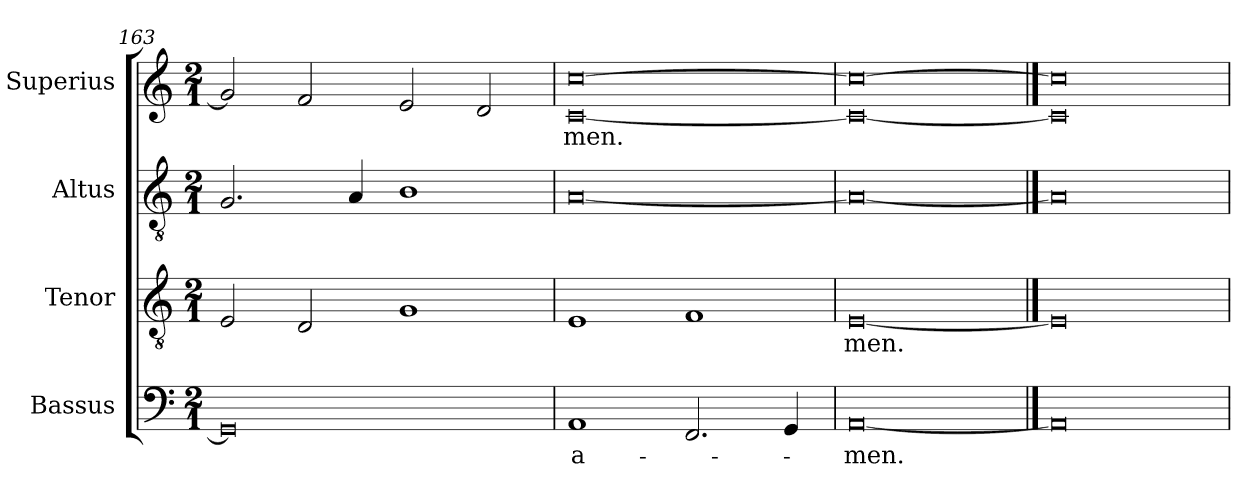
**kern	**text	**kern	**text	**kern	**kern	**text
*part4	*part4	*part3	*part3	*part2	*part1	*part1
*staff4	*staff4	*staff3	*staff3	*staff2	*staff1	*staff1
*I"Bassus	*	*I"Tenor	*	*I"Altus	*I"Superius	*
*I'B	*	*I'T	*	*I'A	*I'S	*
*clefF4	*	*clefGv2	*	*clefGv2	*clefG2	*
*k[]	*	*k[]	*	*k[]	*k[]	*
*C:	*	*C:	*	*C:	*C:	*
*M2/1	*	*M2/1	*	*M2/1	*M2/1	*
=163	=163	=163	=163	=163	=163	=163
0GG]	.	2E	.	2.G	2g]	.
.	.	2D	.	.	2f	.
.	.	.	.	4A	.	.
.	.	1G	.	1B	2e	.
.	.	.	.	.	2d	.
=164	=164	=164	=164	=164	=164	=164
1AA	a-	1E	.	[0A	[0c [0cc	-men.
2.FF	.	1F	.	.	.	.
4GG	.	.	.	.	.	.
=165	=165	=165	=165	=165	=165	=165
[0AA	-men.	[0E	-men.	0A_	0c_ 0cc_	.
==166	==166	==166	==166	==166	==166	==166
0AA]	.	0E]	.	0A]	0c] 0cc]	.
=	=	=	=	=	=	=
*-	*-	*-	*-	*-	*-	*-
